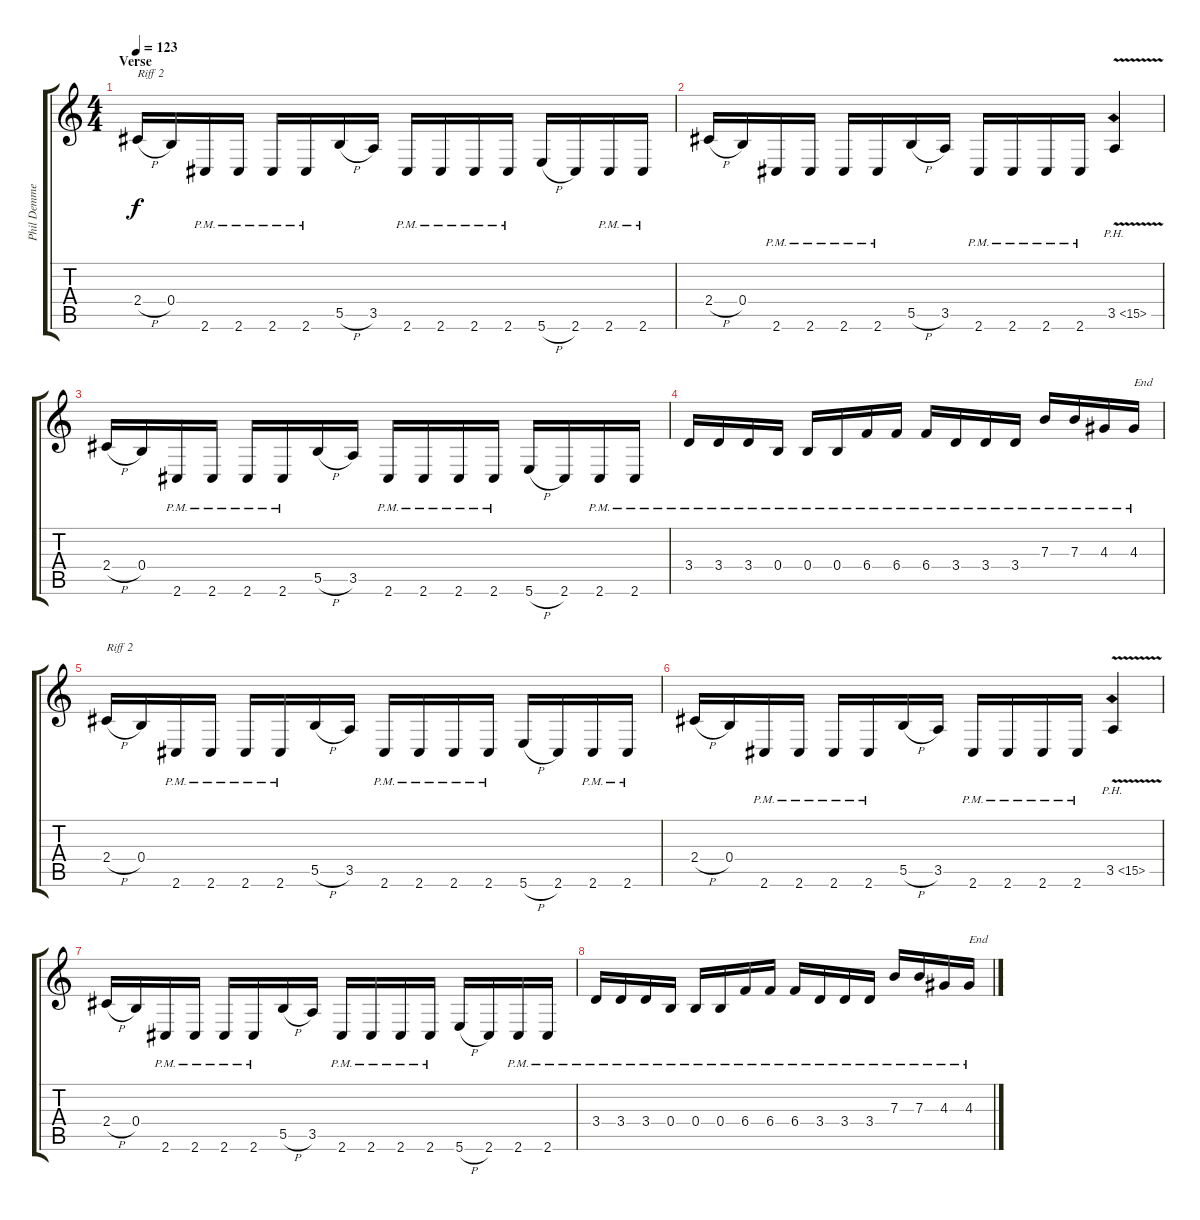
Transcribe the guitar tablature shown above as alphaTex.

\track ("Phil Demmel" "Phil Demme") {instrument overdrivenguitar}
\staff {score tabs}
\tuning (Db4 Ab3 E3 B2 Gb2 B1) {hide}
\ts (4 4)
\section ("" "Verse")
\tempo 123
\clef g2
\ks c
2.4{h}.16{txt "Riff 2" dy f} 0.4.16 2.6{pm}.16 2.6{pm}.16 2.6{pm}.16 2.6{pm}.16 5.5{h}.16 3.5.16 2.6{pm}.16 2.6{pm}.16 2.6{pm}.16 2.6{pm}.16 5.6{h}.16 2.6.16 2.6{pm}.16 2.6{pm}.16 |
2.4{h}.16 0.4.16 2.6{pm}.16 2.6{pm}.16 2.6{pm}.16 2.6{pm}.16 5.5{h}.16 3.5.16 2.6{pm}.16 2.6{pm}.16 2.6{pm}.16 2.6{pm}.16 3.5{ph 12 v}.4 |
2.4{h}.16 0.4.16 2.6{pm}.16 2.6{pm}.16 2.6{pm}.16 2.6{pm}.16 5.5{h}.16 3.5.16 2.6{pm}.16 2.6{pm}.16 2.6{pm}.16 2.6{pm}.16 5.6{h}.16 2.6.16 2.6{pm}.16 2.6{pm}.16 |
3.4{pm}.16 3.4{pm}.16 3.4{pm}.16 0.4{pm}.16 0.4{pm}.16 0.4{pm}.16 6.4{pm}.16 6.4{pm}.16 6.4{pm}.16 3.4{pm}.16 3.4{pm}.16 3.4{pm}.16 7.3{pm}.16 7.3{pm}.16 4.3{pm}.16 4.3{pm}.16{txt "End"} |
2.4{h}.16{txt "Riff 2"} 0.4.16 2.6{pm}.16 2.6{pm}.16 2.6{pm}.16 2.6{pm}.16 5.5{h}.16 3.5.16 2.6{pm}.16 2.6{pm}.16 2.6{pm}.16 2.6{pm}.16 5.6{h}.16 2.6.16 2.6{pm}.16 2.6{pm}.16 |
2.4{h}.16 0.4.16 2.6{pm}.16 2.6{pm}.16 2.6{pm}.16 2.6{pm}.16 5.5{h}.16 3.5.16 2.6{pm}.16 2.6{pm}.16 2.6{pm}.16 2.6{pm}.16 3.5{ph 12 v}.4 |
2.4{h}.16 0.4.16 2.6{pm}.16 2.6{pm}.16 2.6{pm}.16 2.6{pm}.16 5.5{h}.16 3.5.16 2.6{pm}.16 2.6{pm}.16 2.6{pm}.16 2.6{pm}.16 5.6{h}.16 2.6.16 2.6{pm}.16 2.6{pm}.16 |
3.4{pm}.16 3.4{pm}.16 3.4{pm}.16 0.4{pm}.16 0.4{pm}.16 0.4{pm}.16 6.4{pm}.16 6.4{pm}.16 6.4{pm}.16 3.4{pm}.16 3.4{pm}.16 3.4{pm}.16 7.3{pm}.16 7.3{pm}.16 4.3{pm}.16 4.3{pm}.16{txt "End"}
